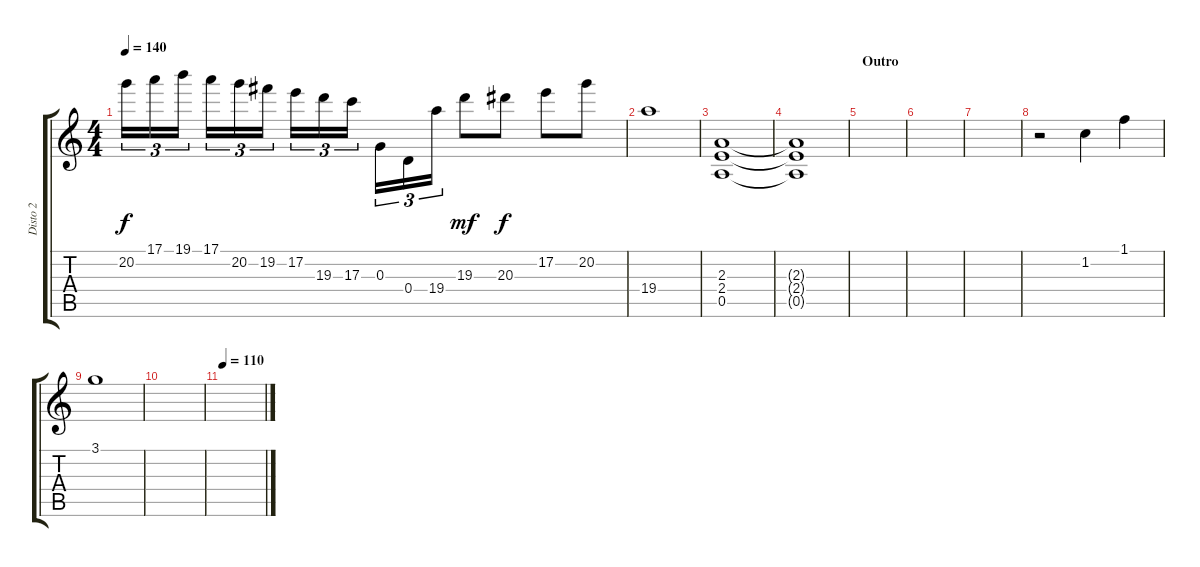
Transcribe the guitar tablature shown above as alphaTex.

\track ("Disto 2" "Disto 2") {instrument distortionguitar}
\staff {score tabs}
\tuning (E4 B3 G3 D3 A2 E2) {hide}
\ts (4 4)
\tempo 140
\clef g2
\ks c
20.2.16{tu (3 2) dy f} 17.1.16{tu (3 2)} 19.1.16{tu (3 2)} 17.1.16{tu (3 2)} 20.2.16{tu (3 2)} 19.2.16{tu (3 2)} 17.2.16{tu (3 2)} 19.3.16{tu (3 2)} 17.3.16{tu (3 2)} 0.3.16{tu (3 2)} 0.4.16{tu (3 2)} 19.4.16{tu (3 2)} 19.3.8{dy mf} 20.3.8{dy f} 17.2.8 20.2.8 |
19.4.1 |
(2.3 2.4 0.5).1{volume 0 balance 10} |
(2.3{t} 2.4{t} 0.5{t}).1 |
\section ("" "Outro")
|
|
|
r.2{volume 16 balance 8 instrument electricguitarmuted} 1.2.4 1.1.4 |
3.1.1 |
|
\tempo 110
